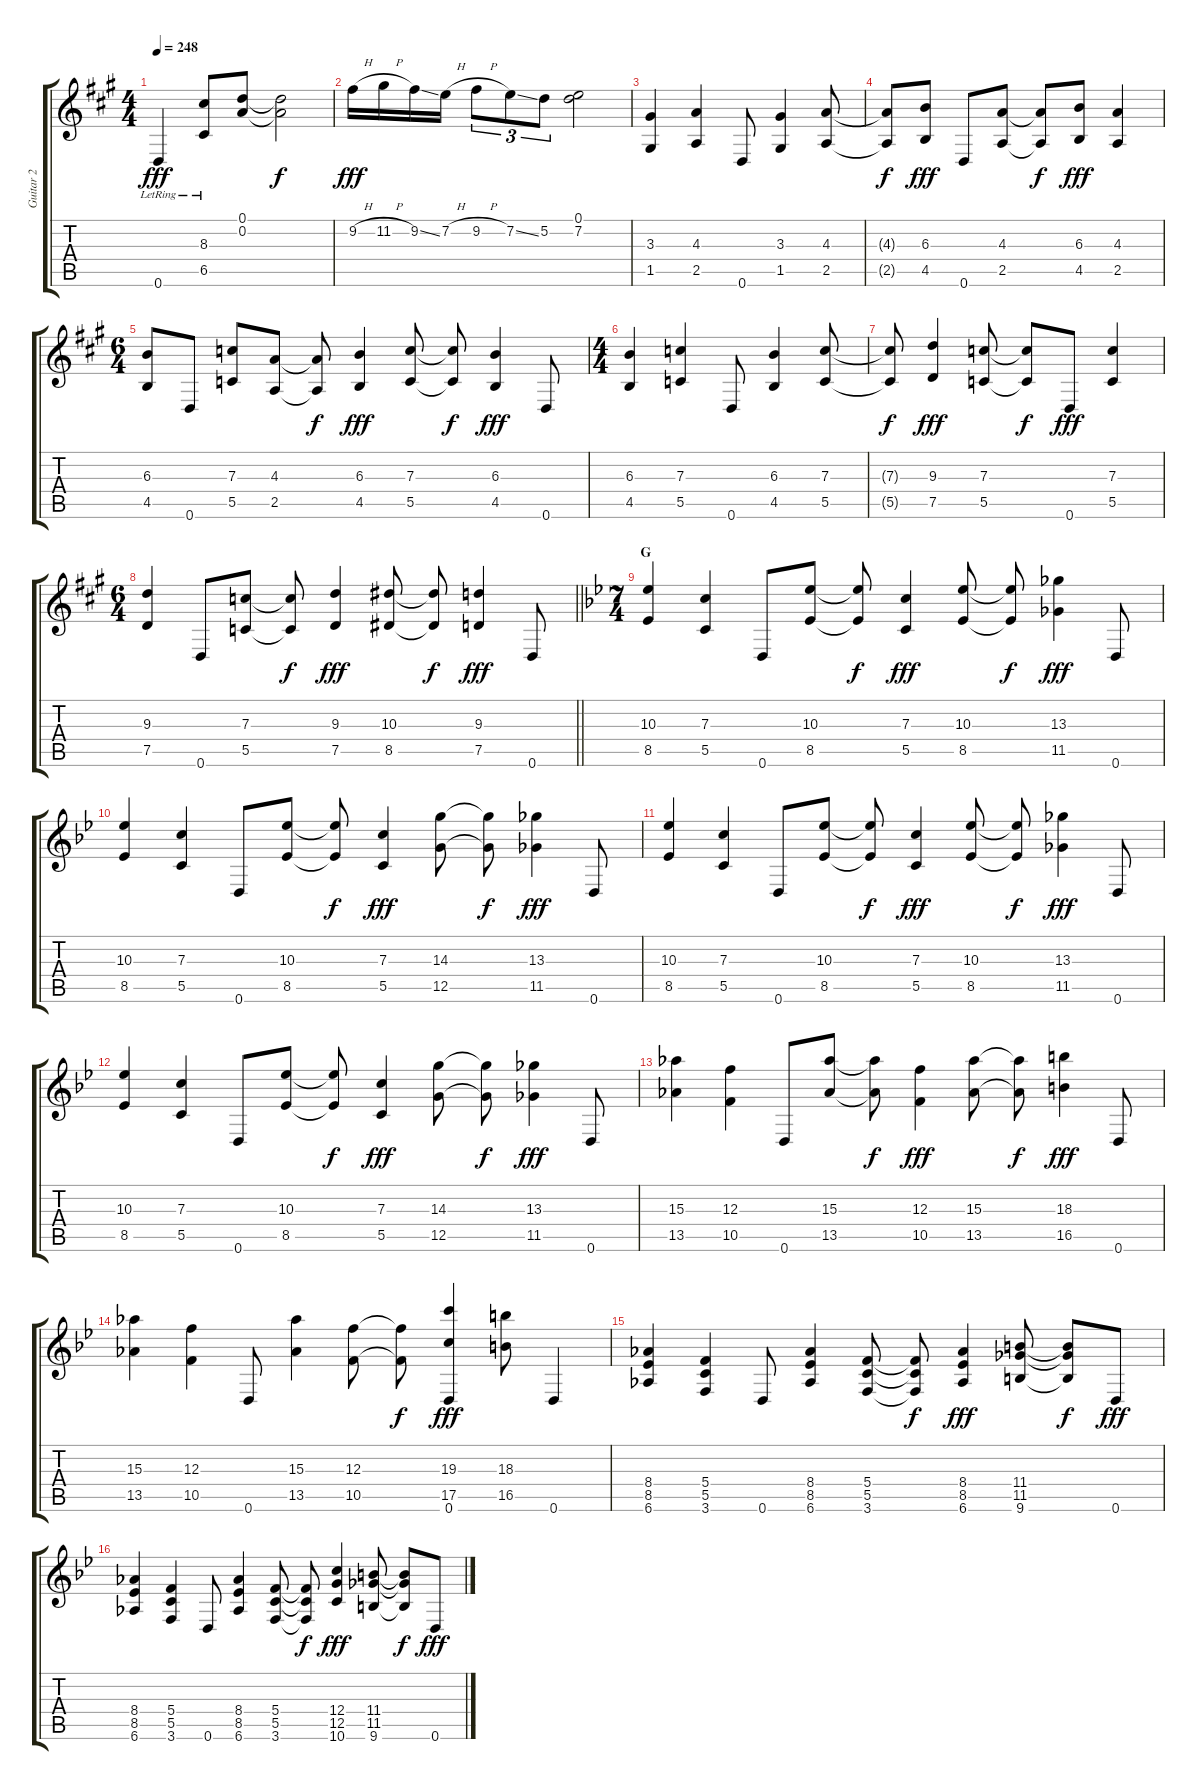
\track ("Guitar 2" "Guitar 2") {instrument distortionguitar}
\staff {score tabs}
\tuning (D4 A3 F3 C3 G2 D2) {hide}
\ts (4 4)
\tempo 248
\clef g2
\ks a
0.6{lr}.4{dy fff} (8.3{lr} 6.5{lr}).8 (0.1 0.2).8 (0.1{t} 0.2{t}).2{dy f} |
9.2{h}.16{dy fff} 11.2{h}.16 9.2{ss}.16 7.2{h}.16 9.2{h}.8{tu (3 2)} 7.2{ss}.8{tu (3 2)} 5.2.8{tu (3 2)} (0.1 7.2).2 |
(3.3 1.5).4 (4.3 2.5).4 0.6.8 (3.3 1.5).4 (4.3 2.5).8 |
(4.3{t} 2.5{t}).8{dy f} (6.3 4.5).8{dy fff} 0.6.8 (4.3 2.5).8 (4.3{t} 2.5{t}).8{dy f} (6.3 4.5).8{dy fff} (4.3 2.5).4 |
\ts (6 4)
(6.3 4.5).8 0.6.8 (7.3 5.5).8 (4.3 2.5).8 (4.3{t} 2.5{t}).8{dy f} (6.3 4.5).4{dy fff} (7.3 5.5).8 (7.3{t} 5.5{t}).8{dy f} (6.3 4.5).4{dy fff} 0.6.8 |
\ts (4 4)
(6.3 4.5).4 (7.3 5.5).4 0.6.8 (6.3 4.5).4 (7.3 5.5).8 |
(7.3{t} 5.5{t}).8{dy f} (9.3 7.5).4{dy fff} (7.3 5.5).8 (7.3{t} 5.5{t}).8{dy f} 0.6.8{dy fff} (7.3 5.5).4 |
\ts (6 4)
\barLineRight lightlight
(9.3 7.5).4 0.6.8 (7.3 5.5).8 (7.3{t} 5.5{t}).8{dy f} (9.3 7.5).4{dy fff} (10.3 8.5).8 (10.3{t} 8.5{t}).8{dy f} (9.3 7.5).4{dy fff} 0.6.8 |
\ts (7 4)
\section ("" "G")
\ks bb
(10.3 8.5).4 (7.3 5.5).4 0.6.8 (10.3 8.5).8 (10.3{t} 8.5{t}).8{dy f} (7.3 5.5).4{dy fff} (10.3 8.5).8 (10.3{t} 8.5{t}).8{dy f} (13.3 11.5).4{dy fff} 0.6.8 |
(10.3 8.5).4 (7.3 5.5).4 0.6.8 (10.3 8.5).8 (10.3{t} 8.5{t}).8{dy f} (7.3 5.5).4{dy fff} (14.3 12.5).8 (14.3{t} 12.5{t}).8{dy f} (13.3 11.5).4{dy fff} 0.6.8 |
(10.3 8.5).4 (7.3 5.5).4 0.6.8 (10.3 8.5).8 (10.3{t} 8.5{t}).8{dy f} (7.3 5.5).4{dy fff} (10.3 8.5).8 (10.3{t} 8.5{t}).8{dy f} (13.3 11.5).4{dy fff} 0.6.8 |
(10.3 8.5).4 (7.3 5.5).4 0.6.8 (10.3 8.5).8 (10.3{t} 8.5{t}).8{dy f} (7.3 5.5).4{dy fff} (14.3 12.5).8 (14.3{t} 12.5{t}).8{dy f} (13.3 11.5).4{dy fff} 0.6.8 |
(15.3 13.5).4 (12.3 10.5).4 0.6.8 (15.3 13.5).8 (15.3{t} 13.5{t}).8{dy f} (12.3 10.5).4{dy fff} (15.3 13.5).8 (15.3{t} 13.5{t}).8{dy f} (18.3 16.5).4{dy fff} 0.6.8 |
(15.3 13.5).4 (12.3 10.5).4 0.6.8 (15.3 13.5).4 (12.3 10.5).8 (12.3{t} 10.5{t}).8{dy f} (19.3 17.5 0.6).4{dy fff} (18.3 16.5).8 0.6.4 |
(8.4 8.5 6.6).4 (5.4 5.5 3.6).4 0.6.8 (8.4 8.5 6.6).4 (5.4 5.5 3.6).8 (5.4{t} 5.5{t} 3.6{t}).8{dy f} (8.4 8.5 6.6).4{dy fff} (11.4 11.5 9.6).8 (11.4{t} 11.5{t} 9.6{t}).8{dy f} 0.6.8{dy fff} |
(8.4 8.5 6.6).4 (5.4 5.5 3.6).4 0.6.8 (8.4 8.5 6.6).4 (5.4 5.5 3.6).8 (5.4{t} 5.5{t} 3.6{t}).8{dy f} (12.4 12.5 10.6).4{dy fff} (11.4 11.5 9.6).8 (11.4{t} 11.5{t} 9.6{t}).8{dy f} 0.6.8{dy fff}
